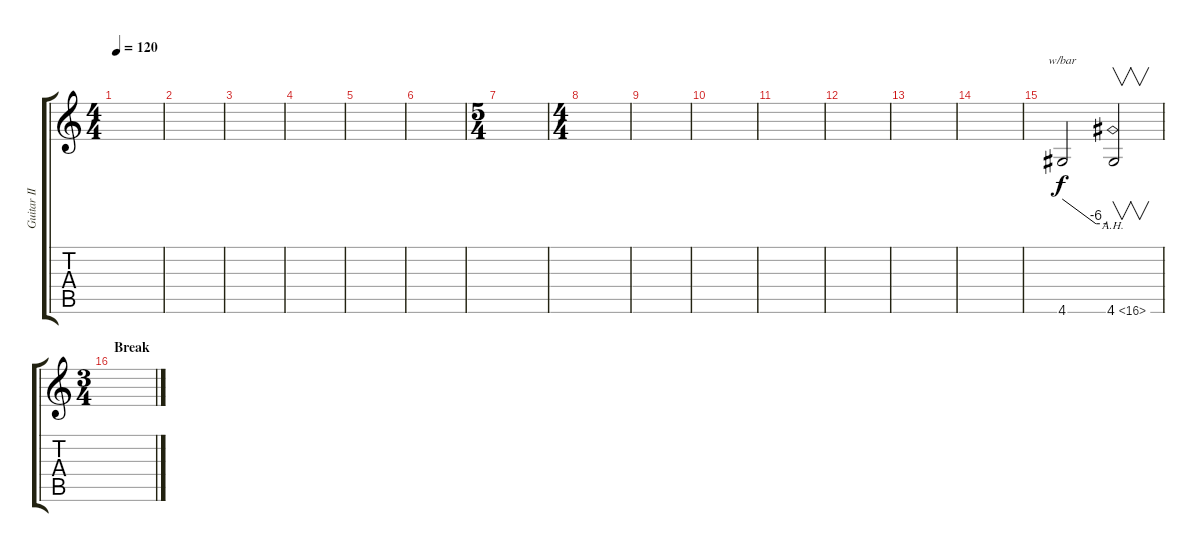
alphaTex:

\track ("Guitar II" "Guitar II") {instrument overdrivenguitar}
\staff {score tabs}
\tuning (E4 B3 G3 D3 A2 E2) {hide}
\ts (4 4)
\tempo 120
\clef g2
\ks c
|
|
|
|
|
|
\ts (5 4)
|
\ts (4 4)
|
|
|
|
|
|
|
4.6.2{tbe (custom default 0 0 45 -24 60 -24) dy f} 4.6{ah 12}.2{v instrument guitarharmonics} |
\ts (3 4)
\section ("" "Break")
